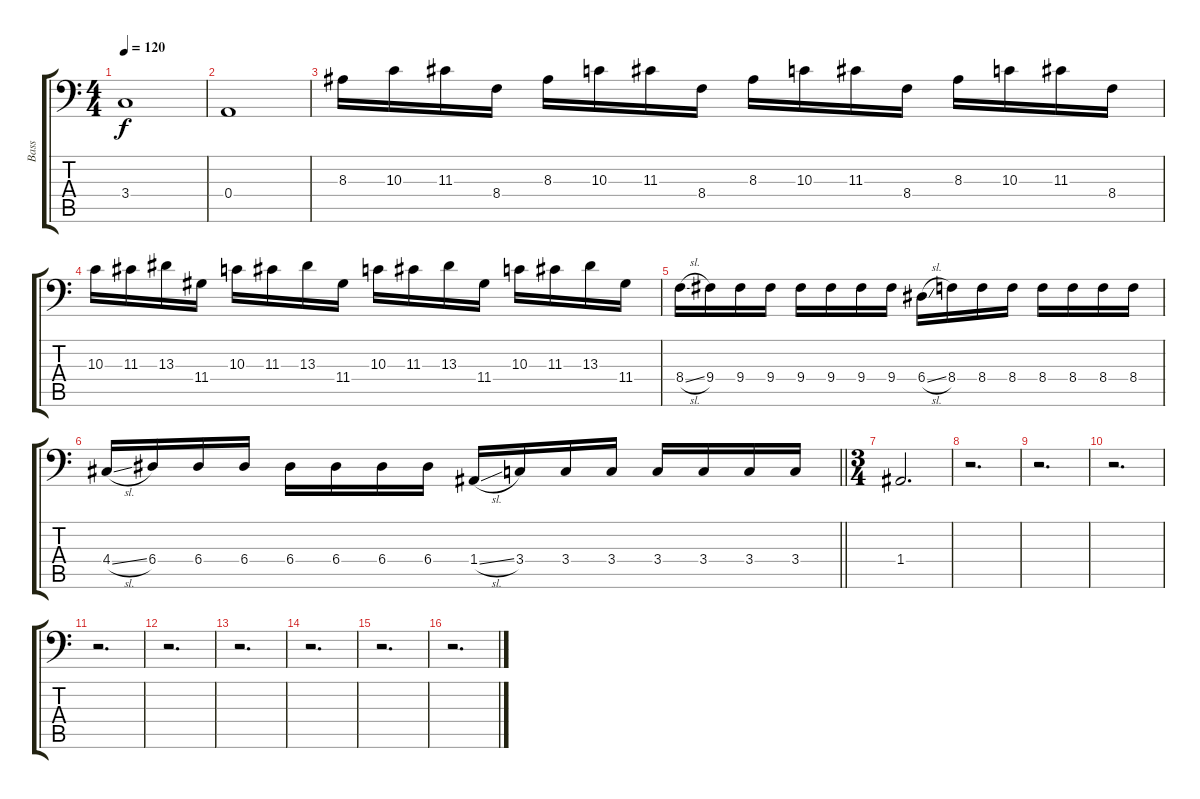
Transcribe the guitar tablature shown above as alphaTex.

\track ("Bass" "Bass") {instrument electricbassfinger}
\staff {score tabs}
\tuning (C3 G2 D2 A1 E1 B0) {hide}
\ts (4 4)
\tempo 120
\clef f4
\ks c
3.4.1{dy f} |
0.4.1 |
8.3.16 10.3.16 11.3.16 8.4.16 8.3.16 10.3.16 11.3.16 8.4.16 8.3.16 10.3.16 11.3.16 8.4.16 8.3.16 10.3.16 11.3.16 8.4.16 |
10.3.16 11.3.16 13.3.16 11.4.16 10.3.16 11.3.16 13.3.16 11.4.16 10.3.16 11.3.16 13.3.16 11.4.16 10.3.16 11.3.16 13.3.16 11.4.16 |
8.4{sl}.16 9.4.16 9.4.16 9.4.16 9.4.16 9.4.16 9.4.16 9.4.16 6.4{sl}.16 8.4.16 8.4.16 8.4.16 8.4.16 8.4.16 8.4.16 8.4.16 |
\barLineRight lightlight
4.4{sl}.16 6.4.16 6.4.16 6.4.16 6.4.16 6.4.16 6.4.16 6.4.16 1.4{sl}.16 3.4.16 3.4.16 3.4.16 3.4.16 3.4.16 3.4.16 3.4.16 |
\ts (3 4)
1.4.2{d} |
r.2{d} |
r.2{d} |
r.2{d} |
r.2{d} |
r.2{d} |
r.2{d} |
r.2{d} |
r.2{d} |
r.2{d}
